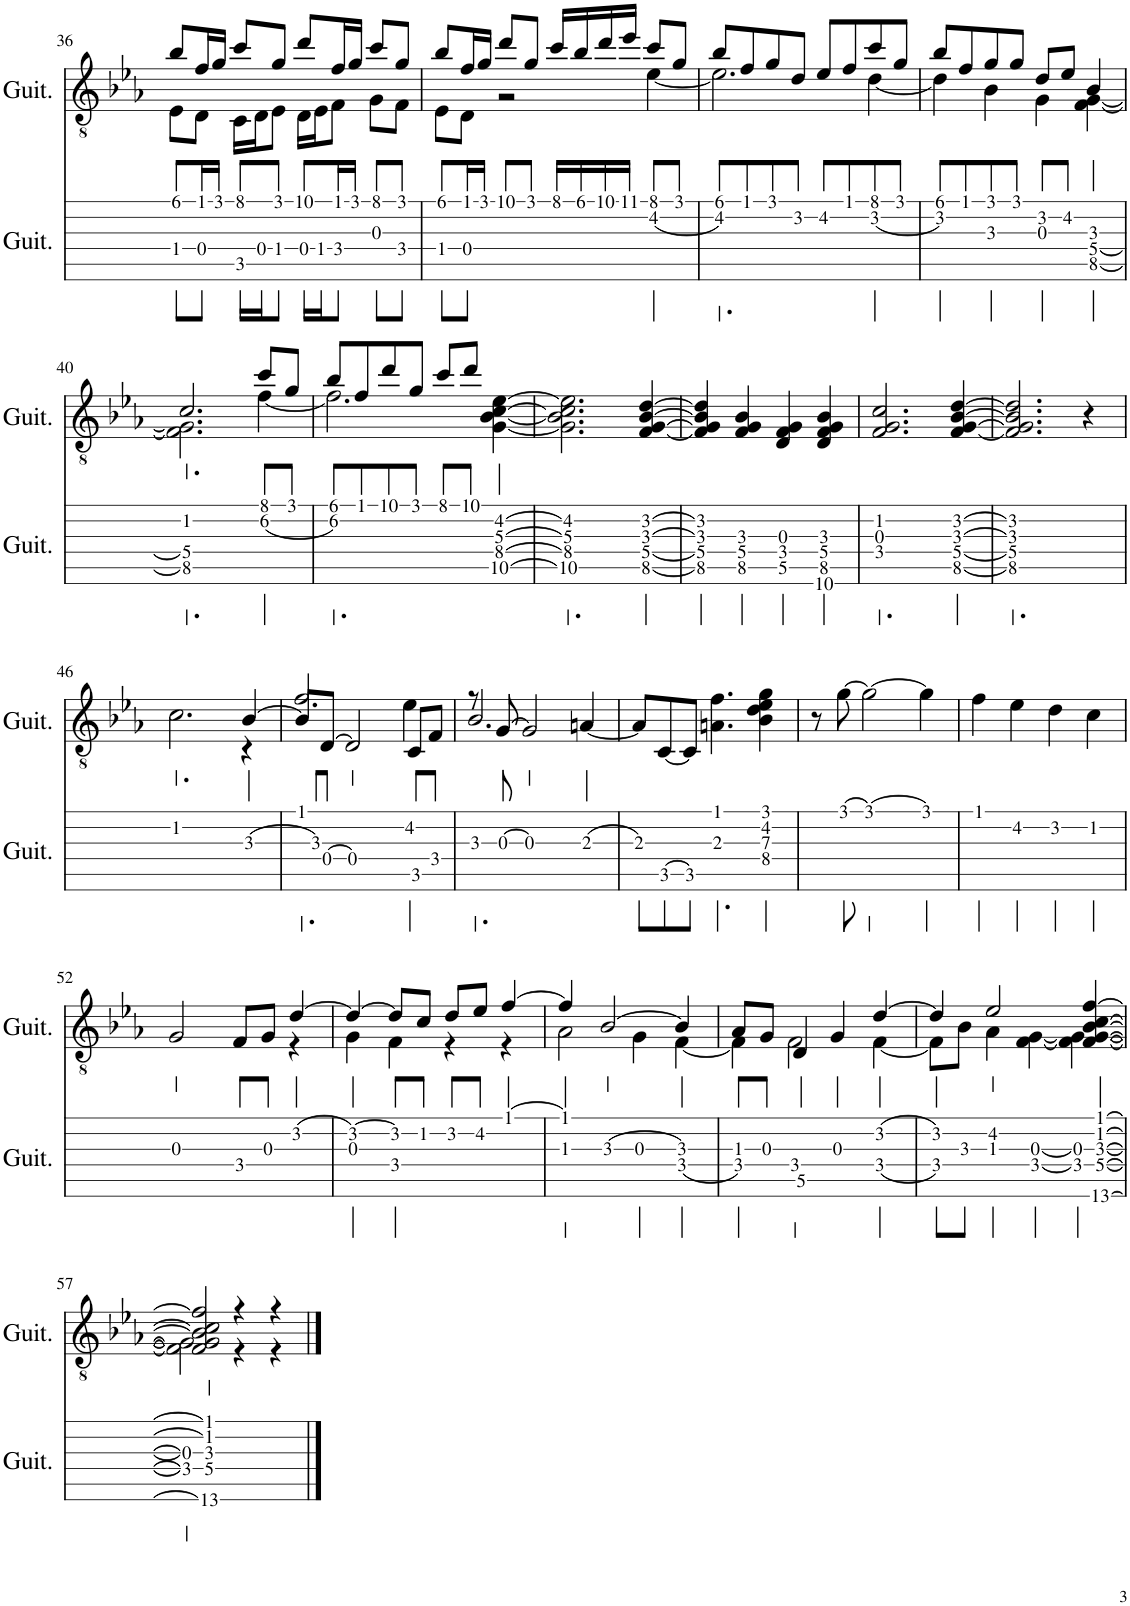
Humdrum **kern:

**kern	**kern
*part2	*part1
*staff2	*staff1
*I"Classical Guitar	*I"Classical Guitar
*I'Guit.	*I'Guit.
!!LO:PB:g=z
*	*clefGv2
*k[b-e-a-]	*k[b-e-a-]
*M4/4	*M4/4
*met(c)	*met(c)
=36	=36
*^	*^
8b-/L	8E-\L	8b-/L	8E-\L
16f/L	8D\J	16f/L	8D\J
16g/JJ	.	16g/JJ	.
8cc/L	16C\LL	8cc/L	16C\LL
.	16D\J	.	16D\J
8g/J	8E-\J	8g/J	8E-\J
8dd/L	16D\LL	8dd/L	16D\LL
.	16E-\J	.	16E-\J
16f/L	8F\J	16f/L	8F\J
16g/JJ	.	16g/JJ	.
8cc/L	8G\L	8cc/L	8G\L
8g/J	8F\J	8g/J	8F\J
=37	=37	=37	=37
8b-/L	8E-\L	8b-/L	8E-\L
16f/L	8D\J	16f/L	8D\J
16g/JJ	.	16g/JJ	.
8dd/L	2r	8dd/L	2r
8g/J	.	8g/J	.
16cc/LL	.	16cc/LL	.
16b-/	.	16b-/	.
16dd/	.	16dd/	.
16ee-/JJ	.	16ee-/JJ	.
8cc/L	[4e-\	8cc/L	[4e-\
8g/J	.	8g/J	.
=38	=38	=38	=38
8b-/L	2.e-\]	8b-/L	2.e-\]
8f/	.	8f/	.
8g/	.	8g/	.
8d/J	.	8d/J	.
8e-/L	.	8e-/L	.
8f/	.	8f/	.
8cc/	[4d\	8cc/	[4d\
8g/J	.	8g/J	.
=39	=39	=39	=39
8b-/L	4d\]	8b-/L	4d\]
8f/	.	8f/	.
8g/	4B-\	8g/	4B-\
8g/J	.	8g/J	.
8d/L	4G\	8d/L	4G\
8e-/J	.	8e-/J	.
4B-/	[4F\ [4G\	4B-/	[4F\ [4G\
!!LO:LB:g=z	!!
=40	=40	=40	=40
2.c/	2.F\] 2.G\]	2.c/	2.F\] 2.G\]
8cc/L	[4f\	8cc/L	[4f\
8g/J	.	8g/J	.
=41	=41	=41	=41
8b-/L	2.f\]	8b-/L	2.f\]
8f/	.	8f/	.
8dd/	.	8dd/	.
8g/J	.	8g/J	.
8cc/L	.	8cc/L	.
8dd/J	.	8dd/J	.
[4G/ [4B-/ [4c/ [4e-/	4ryy	[4G\ [4B-\ [4c\ [4e-\	4ryy
*v	*v	*	*
*	*v	*v
=42	=42
2.G\] 2.B-\] 2.c\] 2.e-\]	2.G\] 2.B-\] 2.c\] 2.e-\]
[4F\ [4G\ [4B-\ [4d\	[4F/ [4G/ [4B-/ [4d/
=43	=43
4F\] 4G\] 4B-\] 4d\]	4F/] 4G/] 4B-/] 4d/]
4F\ 4G\ 4B-\	4F/ 4G/ 4B-/
4D\ 4F\ 4G\	4D/ 4F/ 4G/
4D\ 4F\ 4G\ 4B-\	4D/ 4F/ 4G/ 4B-/
=44	=44
2.F\ 2.G\ 2.c\	2.F/ 2.G/ 2.c/
[4F\ [4G\ [4B-\ [4d\	[4F/ [4G/ [4B-/ [4d/
=45	=45
2.F\] 2.G\] 2.B-\] 2.d\]	2.F/] 2.G/] 2.B-/] 2.d/]
4r	4r
!!LO:LB:g=z
=46	=46
*^	*^
2.c/	2.ryy	2.c\	2.ryy
[4B-/	4r	[4B-/	4r
=47	=47	=47	=47
8B-/L]	2.f\	8B-/L]	2.f/
[8D/J	.	[8D/J	.
2D/]	.	2D/]	.
8C/L	4e-\	8C/L	4e-\
8F/J	.	8F/J	.
=48	=48	=48	=48
8r	2.B-\	8r	2.B-/
[8G/	.	[8G/	.
2G/]	.	2G/]	.
[4An/	4ryy	[4An/	4ryy
*v	*v	*	*
*	*v	*v
=49	=49
8An\L]	8A/L]
[8C\	[8C/
8C\J]	8C/J]
4.A\ 4.f\	4.An\ 4.f\
4B-\ 4d\ 4e-\ 4g\	4B-\ 4d\ 4e-\ 4g\
=50	=50
8r	8r
[8g\	[8g\
2g\_	2g\_
4g\]	4g\]
=51	=51
4f\	4f\
4e-\	4e-\
4d\	4d\
4c\	4c\
!!LO:LB:g=z
=52	=52
*^	*^
2G/	2.ryy	2G/	2.ryy
8F/L	.	8F/L	.
8G/J	.	8G/J	.
[4d/	4r	[4d/	4r
=53	=53	=53	=53
4d/_	4G\	4d/_	4G\
8d/L]	4F\	8d/L]	4F\
8c/J	.	8c/J	.
8d/L	4r	8d/L	4r
8e-/J	.	8e-/J	.
[4f/	4r	[4f/	4r
=54	=54	=54	=54
4f/]	2A-\	4f/]	2A-\
[2B-/	.	[2B-/	.
.	4G\	.	4G\
4B-/]	[4F\	4B-/]	[4F\
=55	=55	=55	=55
8A-/L	4F\]	8A-/L	4F\]
8G/J	.	8G/J	.
4D/	2F\	4D/	2F\
4G/	.	4G/	.
[4d/	[4F\	[4d/	[4F\
=56	=56	=56	=56
4d/]	8F\L]	4d/]	8F\L]
.	8B-\J	.	8B-\J
2e-/	4A-\	2e-/	4A-\
.	[4F\ [4G\	.	[4F\ [4G\
[4F/ [4G/ [4B-/ [4c/ [4f/	4G\_ 4F\_	[4F/ [4G/ [4B-/ [4c/ [4f/	4F\_ 4G\_
!!LO:LB:g=z	!!
=57	=57	=57	=57
2F/] 2G/] 2B-/] 2c/] 2f/]	2G\] 2F\]	2F/] 2G/] 2B-/] 2c/] 2f/]	2F\] 2G\]
4r	4r	4r	4r
4r	4r	4r	4r
*v	*v	*	*
*	*v	*v
==	==
*-	*-
